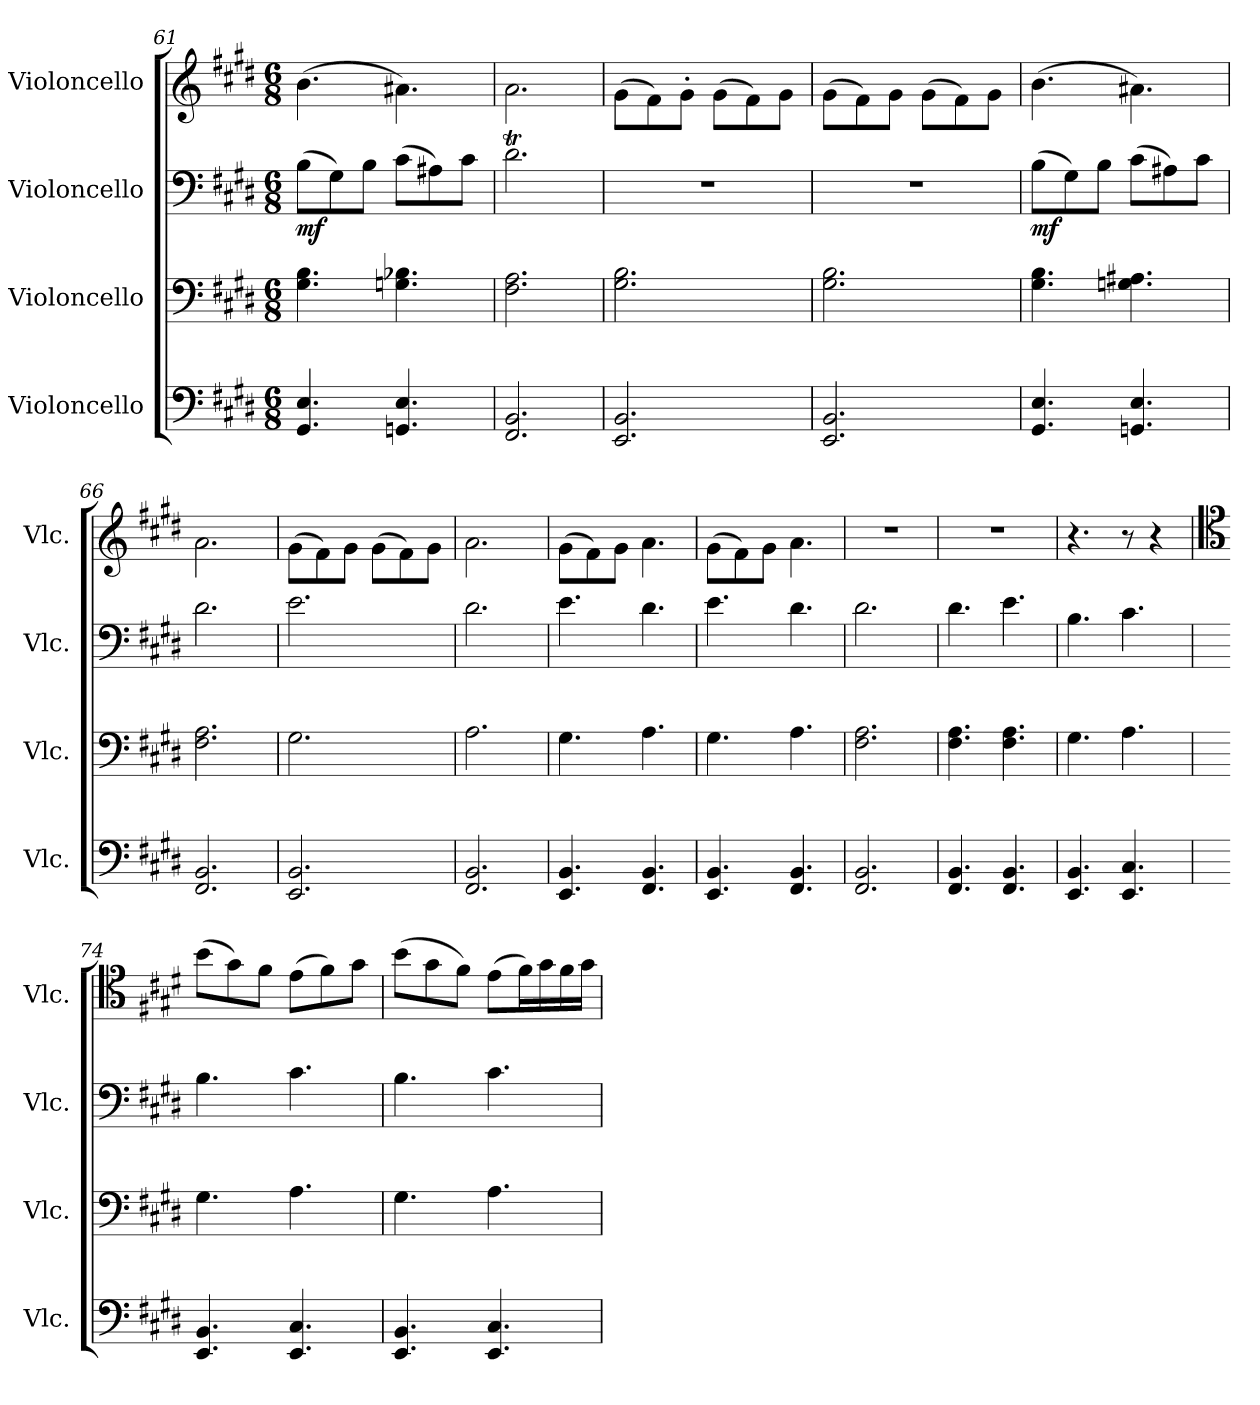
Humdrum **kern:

**kern	**kern	**kern	**dynam	**kern
*part4	*part3	*part2	*part2	*part1
*staff4	*staff3	*staff2	*staff2	*staff1
*I"Violoncello	*I"Violoncello	*I"Violoncello	*	*I"Violoncello
*I'Vlc.	*I'Vlc.	*I'Vlc.	*	*I'Vlc.
*clefF4	*clefF4	*clefF4	*	*clefG2
*k[f#c#g#d#]	*k[f#c#g#d#]	*k[f#c#g#d#]	*	*k[f#c#g#d#]
*M6/8	*M6/8	*M6/8	*	*M6/8
=61	=61	=61	=61	=61
!	!	!	!LO:DY:b	!
4.GG#/ 4.E/	4.G#\ 4.B\	(8B\L	mf	(4.b\
.	.	8G#\)	.	.
.	.	8B\J	.	.
4.GGn/ 4.E/	4.Gn\ 4.B-X\	(8c#\L	.	4.a#X\)
.	.	8A#X\)	.	.
.	.	8c#\J	.	.
=62	=62	=62	=62	=62
2.FF#/ 2.BB/	2.F#\ 2.A\	2.d#t\	.	2.a\
=63	=63	=63	=63	=63
2.EE/ 2.BB/	2.G#\ 2.B\	2.r	.	(8g#\L
.	.	.	.	8f#\)
.	.	.	.	8g#'\J
.	.	.	.	(8g#\L
.	.	.	.	8f#\)
.	.	.	.	8g#\J
!!LO:LB:g=z
=64	=64	=64	=64	=64
2.EE/ 2.BB/	2.G#\ 2.B\	2.r	.	(8g#\L
.	.	.	.	8f#\)
.	.	.	.	8g#\J
.	.	.	.	(8g#\L
.	.	.	.	8f#\)
.	.	.	.	8g#\J
=65	=65	=65	=65	=65
!	!	!	!LO:DY:b	!
4.GG#/ 4.E/	4.G#\ 4.B\	(8B\L	mf	(4.b\
.	.	8G#\)	.	.
.	.	8B\J	.	.
4.GGn/ 4.E/	4.Gn\ 4.A#X\	(8c#\L	.	4.a#X\)
.	.	8A#X\)	.	.
.	.	8c#\J	.	.
=66	=66	=66	=66	=66
2.FF#/ 2.BB/	2.F#\ 2.A\	2.d#\	.	2.a\
=67	=67	=67	=67	=67
2.EE/ 2.BB/	2.G#\	2.e\	.	(8g#\L
.	.	.	.	8f#\)
.	.	.	.	8g#\J
.	.	.	.	(8g#\L
.	.	.	.	8f#\)
.	.	.	.	8g#\J
=68	=68	=68	=68	=68
2.FF#/ 2.BB/	2.A\	2.d#\	.	2.a\
=69	=69	=69	=69	=69
4.EE/ 4.BB/	4.G#\	4.e\	.	(8g#\L
.	.	.	.	8f#\)
.	.	.	.	8g#\J
4.FF#/ 4.BB/	4.A\	4.d#\	.	4.a\
!!LO:LB:g=z
=70	=70	=70	=70	=70
4.EE/ 4.BB/	4.G#\	4.e\	.	(8g#\L
.	.	.	.	8f#\)
.	.	.	.	8g#\J
4.FF#/ 4.BB/	4.A\	4.d#\	.	4.a\
=71	=71	=71	=71	=71
2.FF#/ 2.BB/	2.F#\ 2.A\	2.d#\	.	2.r
=72	=72	=72	=72	=72
4.FF#/ 4.BB/	4.F#\ 4.A\	4.d#\	.	2.r
4.FF#/ 4.BB/	4.F#\ 4.A\	4.e\	.	.
=73	=73	=73	=73	=73
4.EE/ 4.BB/	4.G#\	4.B\	.	4.r
4.EE/ 4.C#/	4.A\	4.c#\	.	8r
.	.	.	.	4r
=74	=74	=74	=74	=74
*	*	*	*	*clefC4
4.EE/ 4.BB/	4.G#\	4.B\	.	(8b\L
.	.	.	.	8g#\)
.	.	.	.	8f#\J
4.EE/ 4.C#/	4.A\	4.c#\	.	(8e\L
.	.	.	.	8f#\)
.	.	.	.	8g#\J
=75	=75	=75	=75	=75
4.EE/ 4.BB/	4.G#\	4.B\	.	(8b\L
.	.	.	.	8g#\
.	.	.	.	8f#\J)
4.EE/ 4.C#/	4.A\	4.c#\	.	(8e\L
.	.	.	.	16f#\L)
.	.	.	.	16g#\
.	.	.	.	16f#\
.	.	.	.	16g#\JJ
=	=	=	=	=
*-	*-	*-	*-	*-
